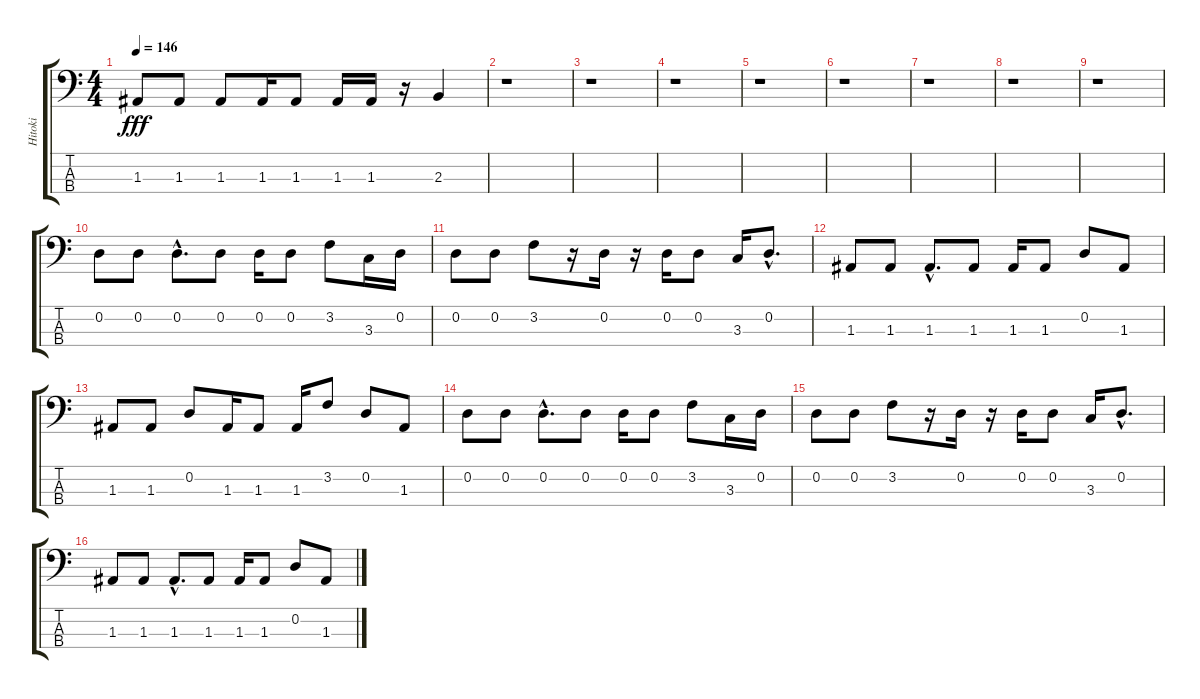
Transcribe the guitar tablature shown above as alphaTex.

\track ("Hitoki" "Hitoki") {instrument electricbassfinger}
\staff {score tabs}
\tuning (G2 D2 A1 E1) {hide}
\ts (4 4)
\tempo 146
\clef f4
\ks c
1.3.8{dy fff} 1.3.8 1.3.8 1.3.16 1.3.8 1.3.16 1.3.16 r.16 2.3.4 |
r.1 |
r.1 |
r.1 |
r.1 |
r.1 |
r.1 |
r.1 |
r.1 |
0.2.8 0.2.8 0.2{hac}.8{d} 0.2.8 0.2.16 0.2.8 3.2.8 3.3.16 0.2.16 |
0.2.8 0.2.8 3.2.8 r.16 0.2.16 r.16 0.2.16 0.2.8 3.3.16 0.2{hac}.8{d} |
1.3.8 1.3.8 1.3{hac}.8{d} 1.3.8 1.3.16 1.3.8 0.2.8 1.3.8 |
1.3.8 1.3.8 0.2.8 1.3.16 1.3.8 1.3.16 3.2.8 0.2.8 1.3.8 |
0.2.8 0.2.8 0.2{hac}.8{d} 0.2.8 0.2.16 0.2.8 3.2.8 3.3.16 0.2.16 |
0.2.8 0.2.8 3.2.8 r.16 0.2.16 r.16 0.2.16 0.2.8 3.3.16 0.2{hac}.8{d} |
1.3.8 1.3.8 1.3{hac}.8{d} 1.3.8 1.3.16 1.3.8 0.2.8 1.3.8
